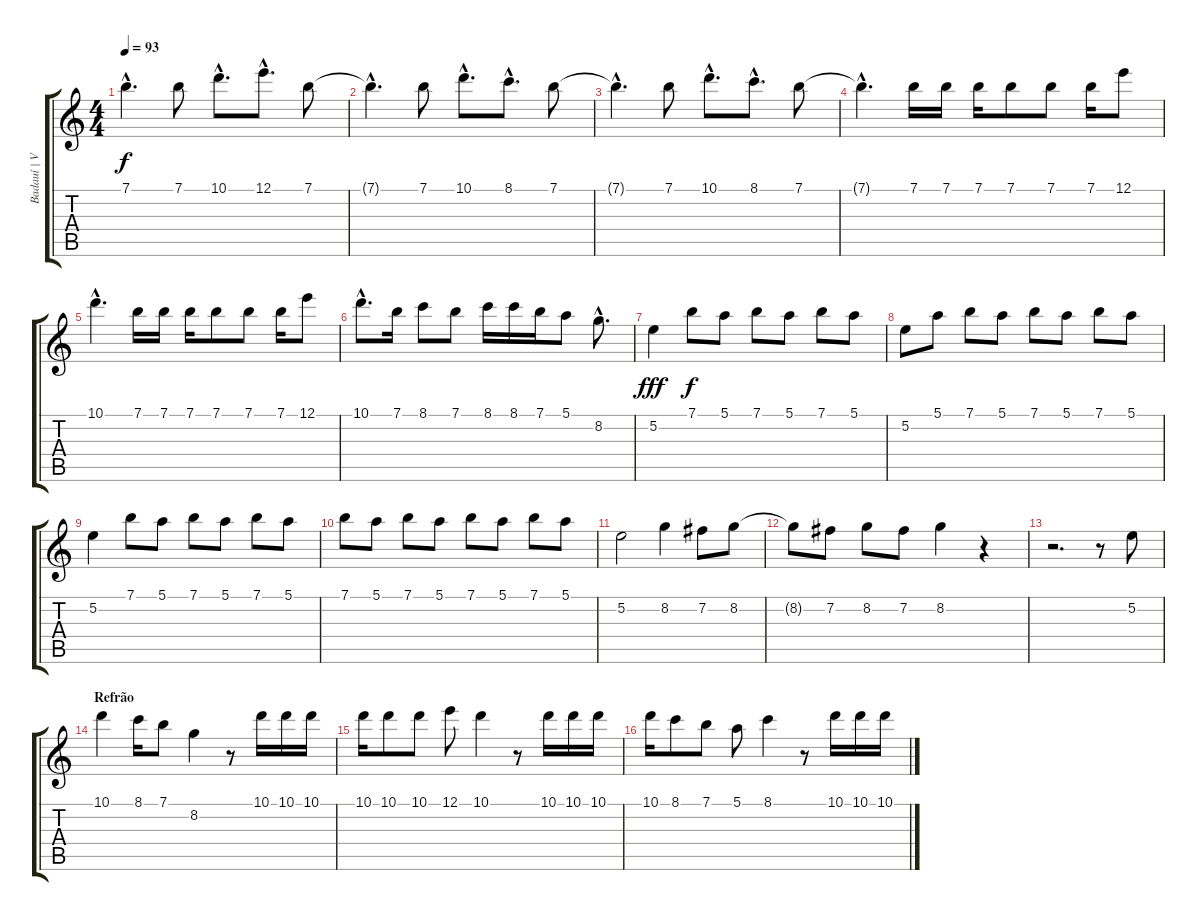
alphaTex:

\track ("Badauí | Vocal" "Badauí | V") {instrument overdrivenguitar}
\staff {score tabs}
\tuning (E4 B3 G3 D3 A2 E2) {hide}
\ts (4 4)
\tempo 93
\clef g2
\ks c
7.1{hac t}.4{d dy f} 7.1.8 10.1{hac}.8{d} 12.1{hac}.8{d} 7.1.8 |
7.1{hac t}.4{d} 7.1.8 10.1{hac}.8{d} 8.1{hac}.8{d} 7.1.8 |
7.1{hac t}.4{d} 7.1.8 10.1{hac}.8{d} 8.1{hac}.8{d} 7.1.8 |
7.1{hac t}.4{d} 7.1.16 7.1.16 7.1.16 7.1.8 7.1.8 7.1.16 12.1.8 |
10.1{hac}.4{d} 7.1.16 7.1.16 7.1.16 7.1.8 7.1.8 7.1.16 12.1.8 |
10.1{hac}.8{d} 7.1.16 8.1.8 7.1.8 8.1.16 8.1.16 7.1.16 5.1.8 8.2{hac}.8{d} |
5.2.4{dy fff} 7.1.8{dy f} 5.1.8 7.1.8 5.1.8 7.1.8 5.1.8 |
5.2.8 5.1.8 7.1.8 5.1.8 7.1.8 5.1.8 7.1.8 5.1.8 |
5.2.4 7.1.8 5.1.8 7.1.8 5.1.8 7.1.8 5.1.8 |
7.1.8 5.1.8 7.1.8 5.1.8 7.1.8 5.1.8 7.1.8 5.1.8 |
5.2.2 8.2.4 7.2.8 8.2.8 |
8.2{t}.8 7.2.8 8.2.8 7.2.8 8.2.4 r.4 |
r.2{d} r.8 5.2.8 |
\section ("" "Refrão")
10.1.4 8.1.16 7.1.8 8.2.4 r.8 10.1.16 10.1.16 10.1.16 |
10.1.16 10.1.8 10.1.8 12.1.8 10.1.4 r.8 10.1.16 10.1.16 10.1.16 |
10.1.16 8.1.8 7.1.8 5.1.8 8.1.4 r.8 10.1.16 10.1.16 10.1.16
